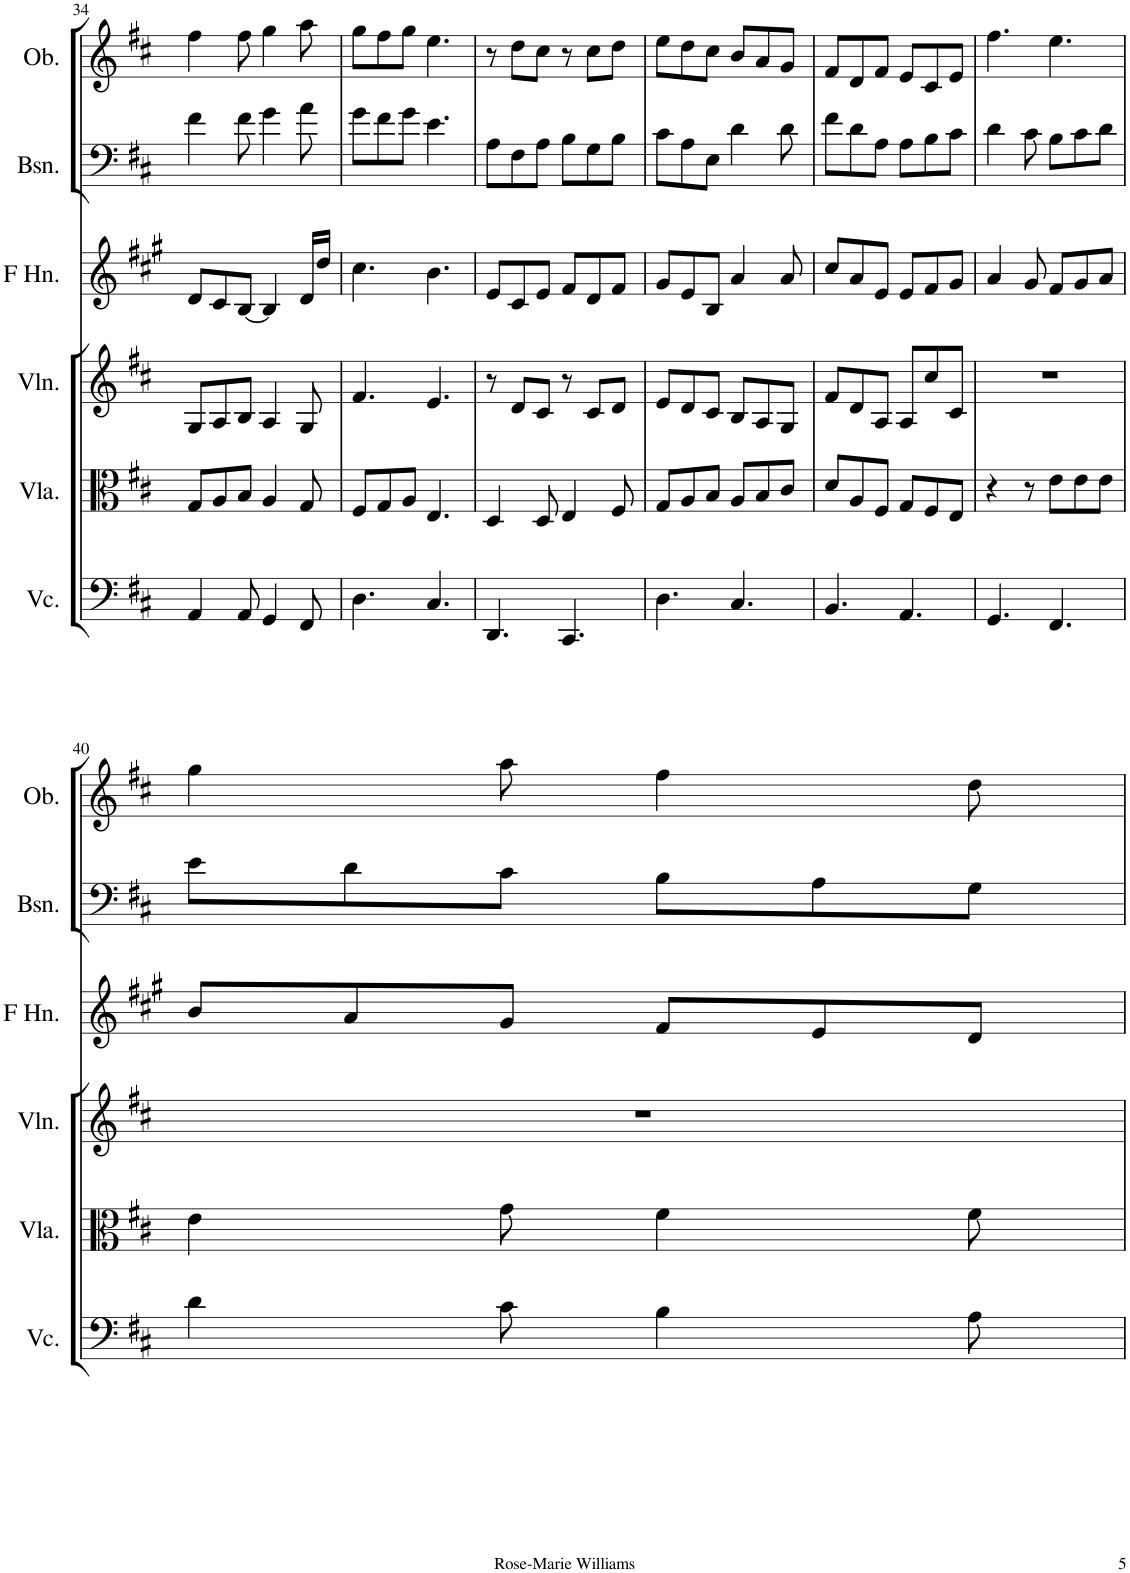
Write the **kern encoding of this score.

**kern	**kern	**kern	**kern	**kern	**kern
*part6	*part5	*part4	*part3	*part2	*part1
*staff6	*staff5	*staff4	*staff3	*staff2	*staff1
*I"Violoncello	*I"Viola	*I"Violin	*I"Horn in F	*I"Bassoon	*I"Oboe
*I'Vc.	*I'Vla.	*I'Vln.	*	*I'Bsn.	*I'Ob.
!!LO:PB:g=z
*clefF4	*clefC3	*clefG2	*clefG2	*clefF4	*clefG2
*	*	*	*Trd4c7	*	*
*k[f#c#]	*k[f#c#]	*k[f#c#]	*k[f#c#g#]	*k[f#c#]	*k[f#c#]
*M6/8	*M6/8	*M6/8	*M6/8	*M6/8	*M6/8
=34	=34	=34	=34	=34	=34
4AA/	8G/L	8G/L	8d/L	4f#\	4ff#\
.	8A/	8A/	8c#/	.	.
8AA/	8B/J	8B/J	[8B/J	8f#\	8ff#\
4GG/	4A/	4A/	4B/]	4g\	4gg\
8FF#/	8G/	8G/	16d/LL	8a\	8aa\
.	.	.	16dd/JJ	.	.
=35	=35	=35	=35	=35	=35
4.D\	8F#/L	4.f#/	4.cc#\	8g\L	8gg\L
.	8G/	.	.	8f#\	8ff#\
.	8A/J	.	.	8g\J	8gg\J
4.C#/	4.E/	4.e/	4.b\	4.e\	4.ee\
=36	=36	=36	=36	=36	=36
4.DD/	4D/	8r	8e/L	8A\L	8r
.	.	8d/L	8c#/	8F#\	8dd\L
.	8D/	8c#/J	8e/J	8A\J	8cc#\J
4.CC#/	4E/	8r	8f#/L	8B\L	8r
.	.	8c#/L	8d/	8G\	8cc#\L
.	8F#/	8d/J	8f#/J	8B\J	8dd\J
=37	=37	=37	=37	=37	=37
4.D\	8G/L	8e/L	8g#/L	8c#\L	8ee\L
.	8A/	8d/	8e/	8A\	8dd\
.	8B/J	8c#/J	8B/J	8E\J	8cc#\J
4.C#/	8A/L	8B/L	4a/	4d\	8b/L
.	8B/	8A/	.	.	8a/
.	8c#/J	8G/J	8a/	8d\	8g/J
=38	=38	=38	=38	=38	=38
4.BB/	8d/L	8f#/L	8cc#/L	8f#\L	8f#/L
.	8A/	8d/	8a/	8d\	8d/
.	8F#/J	8A/J	8e/J	8A\J	8f#/J
4.AA/	8G/L	8A/L	8e/L	8A\L	8e/L
.	8F#/	8cc#/	8f#/	8B\	8c#/
.	8E/J	8c#/J	8g#/J	8c#\J	8e/J
=39	=39	=39	=39	=39	=39
4.GG/	4r	2.r	4a/	4d\	4.ff#\
.	8r	.	8g#/	8c#\	.
4.FF#/	8e\L	.	8f#/L	8B\L	4.ee\
.	8e\	.	8g#/	8c#\	.
.	8e\J	.	8a/J	8d\J	.
!!LO:LB:g=z
=40	=40	=40	=40	=40	=40
4d\	4e\	2.r	8b/L	8e\L	4gg\
.	.	.	8a/	8d\	.
8c#\	8g\	.	8g#/J	8c#\J	8aa\
4B\	4f#\	.	8f#/L	8B\L	4ff#\
.	.	.	8e/	8A\	.
8A\	8f#\	.	8d/J	8G\J	8dd\
=	=	=	=	=	=
*-	*-	*-	*-	*-	*-
